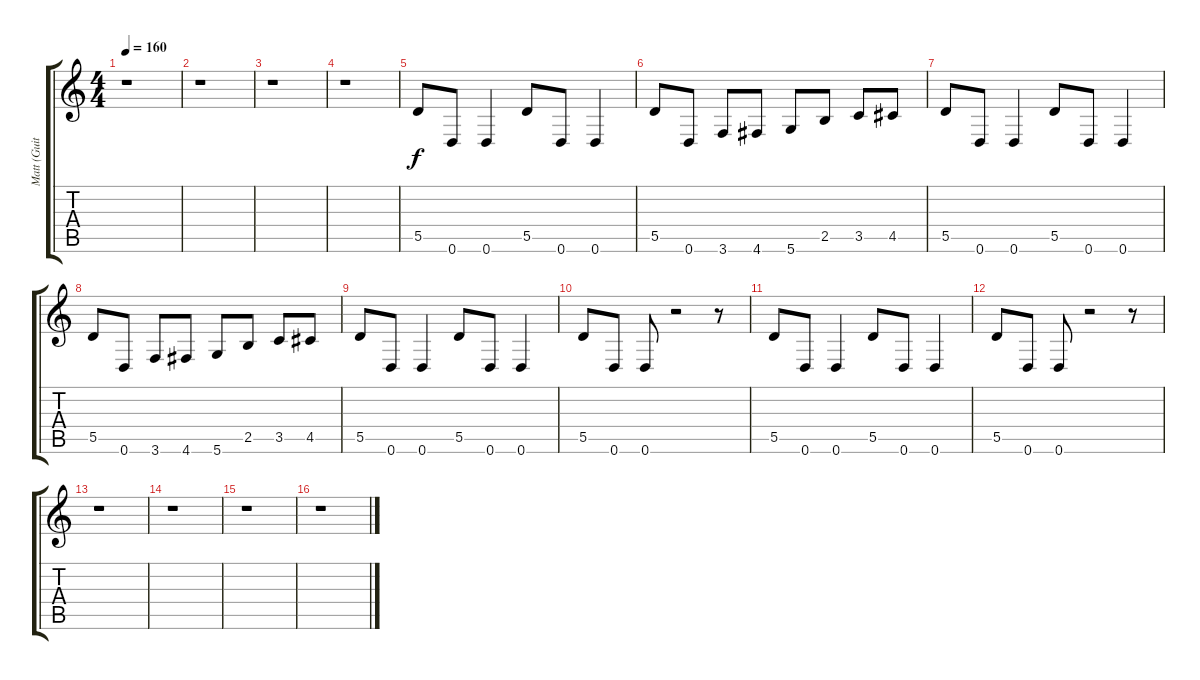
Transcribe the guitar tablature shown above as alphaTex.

\track ("Matt (Guitar2)" "Matt (Guit") {instrument distortionguitar}
\staff {score tabs}
\tuning (E4 B3 G3 D3 A2 D2) {hide}
\ts (4 4)
\tempo 160
\clef g2
\ks c
r.1{dy f instrument distortionguitar} |
r.1 |
r.1 |
r.1 |
5.5.8 0.6.8 0.6.4 5.5.8 0.6.8 0.6.4 |
5.5.8 0.6.8 3.6.8 4.6.8 5.6.8 2.5.8 3.5.8 4.5.8 |
5.5.8 0.6.8 0.6.4 5.5.8 0.6.8 0.6.4 |
5.5.8 0.6.8 3.6.8 4.6.8 5.6.8 2.5.8 3.5.8 4.5.8 |
5.5.8 0.6.8 0.6.4 5.5.8 0.6.8 0.6.4 |
5.5.8 0.6.8 0.6.8 r.2 r.8 |
5.5.8 0.6.8 0.6.4 5.5.8 0.6.8 0.6.4 |
5.5.8 0.6.8 0.6.8 r.2 r.8 |
r.1 |
r.1 |
r.1 |
r.1
